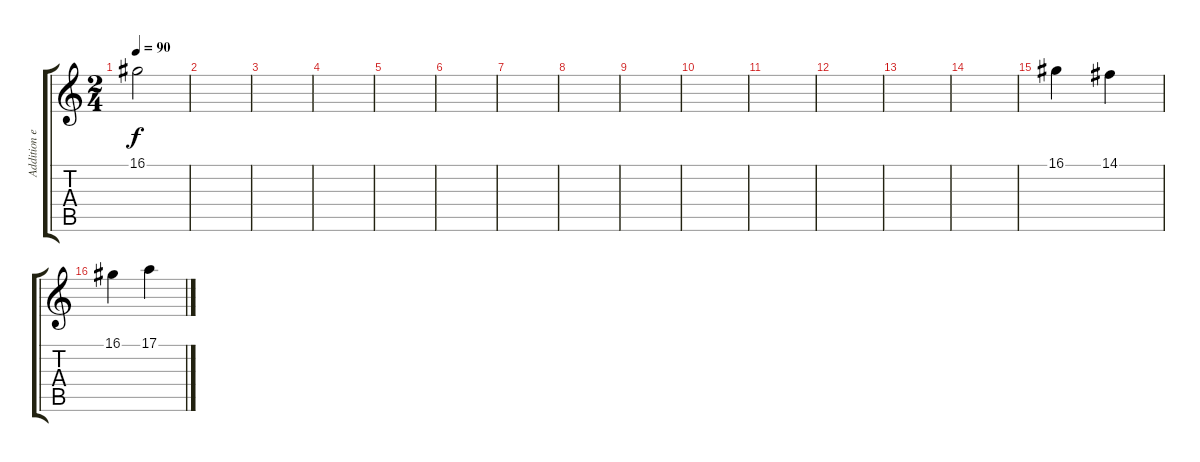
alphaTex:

\track ("Addition effects + instruments" "Addition e") {instrument stringensemble1}
\staff {score tabs}
\tuning (E4 B3 G3 D3 A2 E2) {hide}
\ts (2 4)
\tempo 90
\clef g2
\ks c
16.1.2{dy f} |
|
|
|
|
|
|
|
|
|
|
|
|
|
16.1.4{instrument stringensemble1} 14.1.4 |
16.1.4 17.1.4
